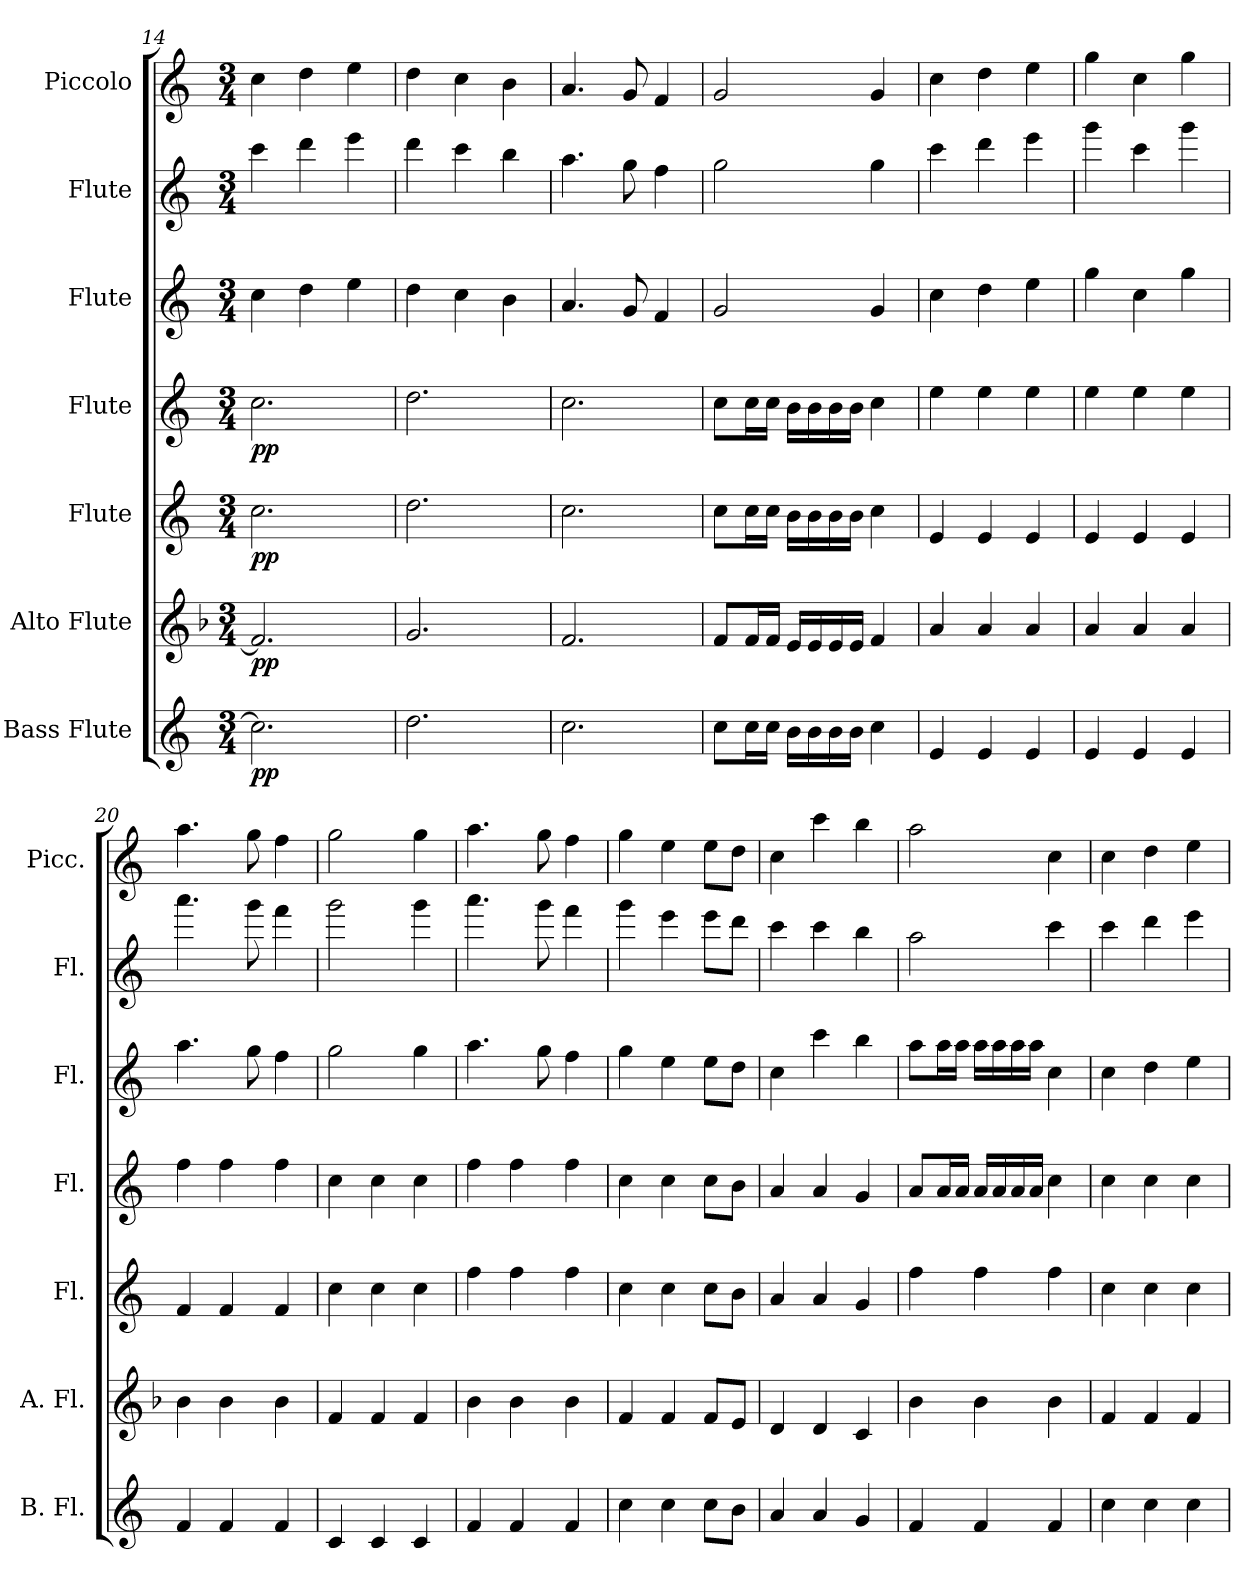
**kern	**dynam	**kern	**dynam	**kern	**dynam	**kern	**dynam	**kern	**kern	**kern
*part7	*part7	*part6	*part6	*part5	*part5	*part4	*part4	*part3	*part2	*part1
*staff7	*staff7	*staff6	*staff6	*staff5	*staff5	*staff4	*staff4	*staff3	*staff2	*staff1
*I"Bass Flute	*	*I"Alto Flute	*	*I"Flute	*	*I"Flute	*	*I"Flute	*I"Flute	*I"Piccolo
*I'B. Fl.	*	*I'A. Fl.	*	*I'Fl.	*	*I'Fl.	*	*I'Fl.	*I'Fl.	*I'Picc.
*clefG2	*	*clefG2	*	*clefG2	*	*clefG2	*	*clefG2	*clefG2	*clefG2
*ITrd7c12	*	*ITrd3c5	*	*	*	*	*	*	*	*ITrd-7c-12
*k[]	*	*k[]	*	*k[]	*	*k[]	*	*k[]	*k[]	*k[]
*M3/4	*	*M3/4	*	*M3/4	*	*M3/4	*	*M3/4	*M3/4	*M3/4
=14	=14	=14	=14	=14	=14	=14	=14	=14	=14	=14
!	!LO:DY:b	!	!LO:DY:b	!	!LO:DY:b	!	!LO:DY:b	!	!	!
2.c\]	pp	2.c/]	pp	2.cc\	pp	2.cc\	pp	4cc\	4ccc\	4ccc\
.	.	.	.	.	.	.	.	4dd\	4ddd\	4ddd\
.	.	.	.	.	.	.	.	4ee\	4eee\	4eee\
=15	=15	=15	=15	=15	=15	=15	=15	=15	=15	=15
2.d\	.	2.d/	.	2.dd\	.	2.dd\	.	4dd\	4ddd\	4ddd\
.	.	.	.	.	.	.	.	4cc\	4ccc\	4ccc\
.	.	.	.	.	.	.	.	4b\	4bb\	4bb\
=16	=16	=16	=16	=16	=16	=16	=16	=16	=16	=16
2.c\	.	2.c/	.	2.cc\	.	2.cc\	.	4.a/	4.aa\	4.aa/
.	.	.	.	.	.	.	.	8g/	8gg\	8gg/
.	.	.	.	.	.	.	.	4f/	4ff\	4ff/
=17	=17	=17	=17	=17	=17	=17	=17	=17	=17	=17
8c\L	.	8c/L	.	8cc\L	.	8cc\L	.	2g/	2gg\	2gg/
16c\L	.	16c/L	.	16cc\L	.	16cc\L	.	.	.	.
16c\JJ	.	16c/JJ	.	16cc\JJ	.	16cc\JJ	.	.	.	.
16B\LL	.	16B/LL	.	16b\LL	.	16b\LL	.	.	.	.
16B\	.	16B/	.	16b\	.	16b\	.	.	.	.
16B\	.	16B/	.	16b\	.	16b\	.	.	.	.
16B\JJ	.	16B/JJ	.	16b\JJ	.	16b\JJ	.	.	.	.
4c\	.	4c/	.	4cc\	.	4cc\	.	4g/	4gg\	4gg/
=18	=18	=18	=18	=18	=18	=18	=18	=18	=18	=18
4E/	.	4e/	.	4e/	.	4ee\	.	4cc\	4ccc\	4ccc\
4E/	.	4e/	.	4e/	.	4ee\	.	4dd\	4ddd\	4ddd\
4E/	.	4e/	.	4e/	.	4ee\	.	4ee\	4eee\	4eee\
=19	=19	=19	=19	=19	=19	=19	=19	=19	=19	=19
4E/	.	4e/	.	4e/	.	4ee\	.	4gg\	4ggg\	4ggg\
4E/	.	4e/	.	4e/	.	4ee\	.	4cc\	4ccc\	4ccc\
4E/	.	4e/	.	4e/	.	4ee\	.	4gg\	4ggg\	4ggg\
=20	=20	=20	=20	=20	=20	=20	=20	=20	=20	=20
4F/	.	4f\	.	4f/	.	4ff\	.	4.aa\	4.aaa\	4.aaa\
4F/	.	4f\	.	4f/	.	4ff\	.	.	.	.
.	.	.	.	.	.	.	.	8gg\	8ggg\	8ggg\
4F/	.	4f\	.	4f/	.	4ff\	.	4ff\	4fff\	4fff\
!!LO:PB:g=z
=21	=21	=21	=21	=21	=21	=21	=21	=21	=21	=21
4C/	.	4c/	.	4cc\	.	4cc\	.	2gg\	2ggg\	2ggg\
4C/	.	4c/	.	4cc\	.	4cc\	.	.	.	.
4C/	.	4c/	.	4cc\	.	4cc\	.	4gg\	4ggg\	4ggg\
=22	=22	=22	=22	=22	=22	=22	=22	=22	=22	=22
4F/	.	4f\	.	4ff\	.	4ff\	.	4.aa\	4.aaa\	4.aaa\
4F/	.	4f\	.	4ff\	.	4ff\	.	.	.	.
.	.	.	.	.	.	.	.	8gg\	8ggg\	8ggg\
4F/	.	4f\	.	4ff\	.	4ff\	.	4ff\	4fff\	4fff\
=23	=23	=23	=23	=23	=23	=23	=23	=23	=23	=23
4c\	.	4c/	.	4cc\	.	4cc\	.	4gg\	4ggg\	4ggg\
4c\	.	4c/	.	4cc\	.	4cc\	.	4ee\	4eee\	4eee\
8c\L	.	8c/L	.	8cc\L	.	8cc\L	.	8ee\L	8eee\L	8eee\L
8B\J	.	8B/J	.	8b\J	.	8b\J	.	8dd\J	8ddd\J	8ddd\J
=24	=24	=24	=24	=24	=24	=24	=24	=24	=24	=24
4A/	.	4A/	.	4a/	.	4a/	.	4cc\	4ccc\	4ccc\
4A/	.	4A/	.	4a/	.	4a/	.	4ccc\	4ccc\	4cccc\
4G/	.	4G/	.	4g/	.	4g/	.	4bb\	4bb\	4bbb\
=25	=25	=25	=25	=25	=25	=25	=25	=25	=25	=25
4F/	.	4f\	.	4ff\	.	8a/L	.	8aa\L	2aa\	2aaa\
.	.	.	.	.	.	16a/L	.	16aa\L	.	.
.	.	.	.	.	.	16a/JJ	.	16aa\JJ	.	.
4F/	.	4f\	.	4ff\	.	16a/LL	.	16aa\LL	.	.
.	.	.	.	.	.	16a/	.	16aa\	.	.
.	.	.	.	.	.	16a/	.	16aa\	.	.
.	.	.	.	.	.	16a/JJ	.	16aa\JJ	.	.
4F/	.	4f\	.	4ff\	.	4cc\	.	4cc\	4ccc\	4ccc\
=26	=26	=26	=26	=26	=26	=26	=26	=26	=26	=26
4c\	.	4c/	.	4cc\	.	4cc\	.	4cc\	4ccc\	4ccc\
4c\	.	4c/	.	4cc\	.	4cc\	.	4dd\	4ddd\	4ddd\
4c\	.	4c/	.	4cc\	.	4cc\	.	4ee\	4eee\	4eee\
=	=	=	=	=	=	=	=	=	=	=
*-	*-	*-	*-	*-	*-	*-	*-	*-	*-	*-
